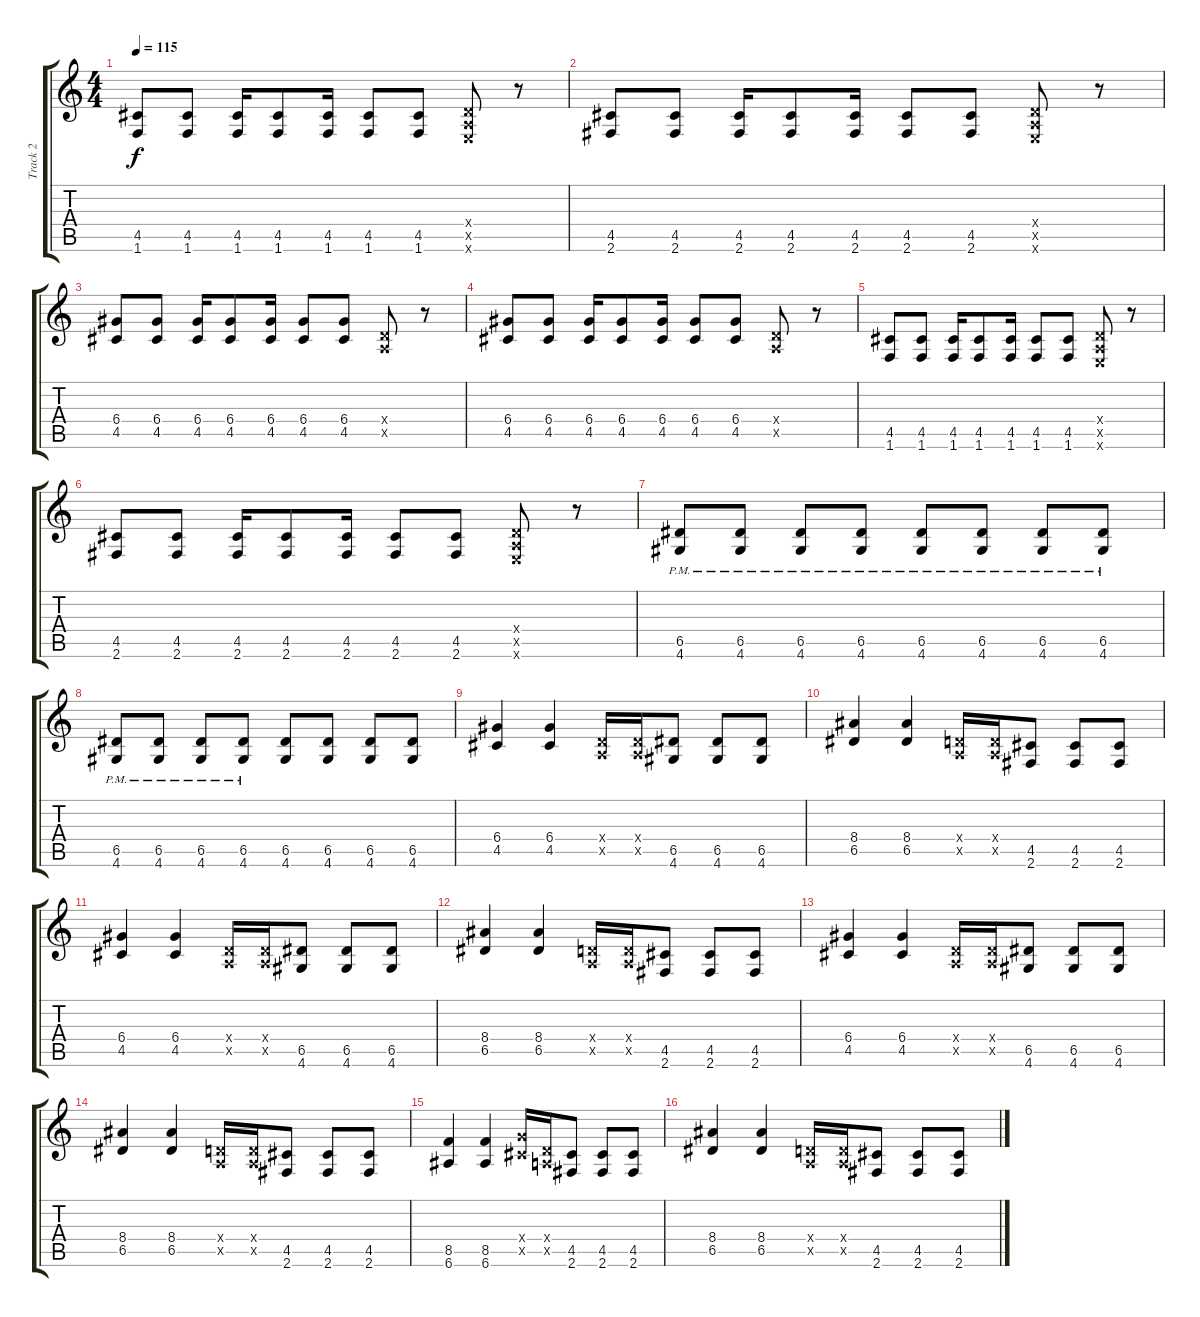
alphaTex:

\track ("Track 2" "Track 2") {instrument distortionguitar}
\staff {score tabs}
\tuning (E4 B3 G3 D3 A2 E2) {hide}
\ts (4 4)
\tempo 115
\clef g2
\ks c
(4.5 1.6).8{dy f} (4.5 1.6).8 (4.5 1.6).16 (4.5 1.6).8 (4.5 1.6).16 (4.5 1.6).8 (4.5 1.6).8 (0.4{x} 0.5{x} 0.6{x}).8 r.8 |
(4.5 2.6).8 (4.5 2.6).8 (4.5 2.6).16 (4.5 2.6).8 (4.5 2.6).16 (4.5 2.6).8 (4.5 2.6).8 (0.4{x} 0.5{x} 0.6{x}).8 r.8 |
(6.4 4.5).8 (6.4 4.5).8 (6.4 4.5).16 (6.4 4.5).8 (6.4 4.5).16 (6.4 4.5).8 (6.4 4.5).8 (0.4{x} 0.5{x}).8 r.8 |
(6.4 4.5).8 (6.4 4.5).8 (6.4 4.5).16 (6.4 4.5).8 (6.4 4.5).16 (6.4 4.5).8 (6.4 4.5).8 (0.4{x} 0.5{x}).8 r.8 |
(4.5 1.6).8 (4.5 1.6).8 (4.5 1.6).16 (4.5 1.6).8 (4.5 1.6).16 (4.5 1.6).8 (4.5 1.6).8 (0.4{x} 0.5{x} 0.6{x}).8 r.8 |
(4.5 2.6).8 (4.5 2.6).8 (4.5 2.6).16 (4.5 2.6).8 (4.5 2.6).16 (4.5 2.6).8 (4.5 2.6).8 (0.4{x} 0.5{x} 0.6{x}).8 r.8 |
(6.5{pm} 4.6{pm}).8 (6.5{pm} 4.6{pm}).8 (6.5{pm} 4.6{pm}).8 (6.5{pm} 4.6{pm}).8 (6.5{pm} 4.6{pm}).8 (6.5{pm} 4.6{pm}).8 (6.5{pm} 4.6{pm}).8 (6.5{pm} 4.6{pm}).8 |
(6.5{pm} 4.6{pm}).8 (6.5{pm} 4.6{pm}).8 (6.5{pm} 4.6{pm}).8 (6.5{pm} 4.6{pm}).8 (6.5 4.6).8 (6.5 4.6).8 (6.5 4.6).8 (6.5 4.6).8 |
(6.4 4.5).4 (6.4 4.5).4 (0.4{x} 0.5{x}).16 (0.4{x} 0.5{x}).16 (6.5 4.6).8 (6.5 4.6).8 (6.5 4.6).8 |
(8.4 6.5).4 (8.4 6.5).4 (0.4{x} 0.5{x}).16 (0.4{x} 0.5{x}).16 (4.5 2.6).8 (4.5 2.6).8 (4.5 2.6).8 |
(6.4 4.5).4 (6.4 4.5).4 (0.4{x} 0.5{x}).16 (0.4{x} 0.5{x}).16 (6.5 4.6).8 (6.5 4.6).8 (6.5 4.6).8 |
(8.4 6.5).4 (8.4 6.5).4 (0.4{x} 0.5{x}).16 (0.4{x} 0.5{x}).16 (4.5 2.6).8 (4.5 2.6).8 (4.5 2.6).8 |
(6.4 4.5).4 (6.4 4.5).4 (0.4{x} 0.5{x}).16 (0.4{x} 0.5{x}).16 (6.5 4.6).8 (6.5 4.6).8 (6.5 4.6).8 |
(8.4 6.5).4 (8.4 6.5).4 (0.4{x} 0.5{x}).16 (0.4{x} 0.5{x}).16 (4.5 2.6).8 (4.5 2.6).8 (4.5 2.6).8 |
(8.5 6.6).4 (8.5 6.6).4 (5.4{x} 4.5{x}).16 (0.4{x} 0.5{x}).16 (4.5 2.6).8 (4.5 2.6).8 (4.5 2.6).8 |
(8.4 6.5).4 (8.4 6.5).4 (0.4{x} 0.5{x}).16 (0.4{x} 0.5{x}).16 (4.5 2.6).8 (4.5 2.6).8 (4.5 2.6).8
